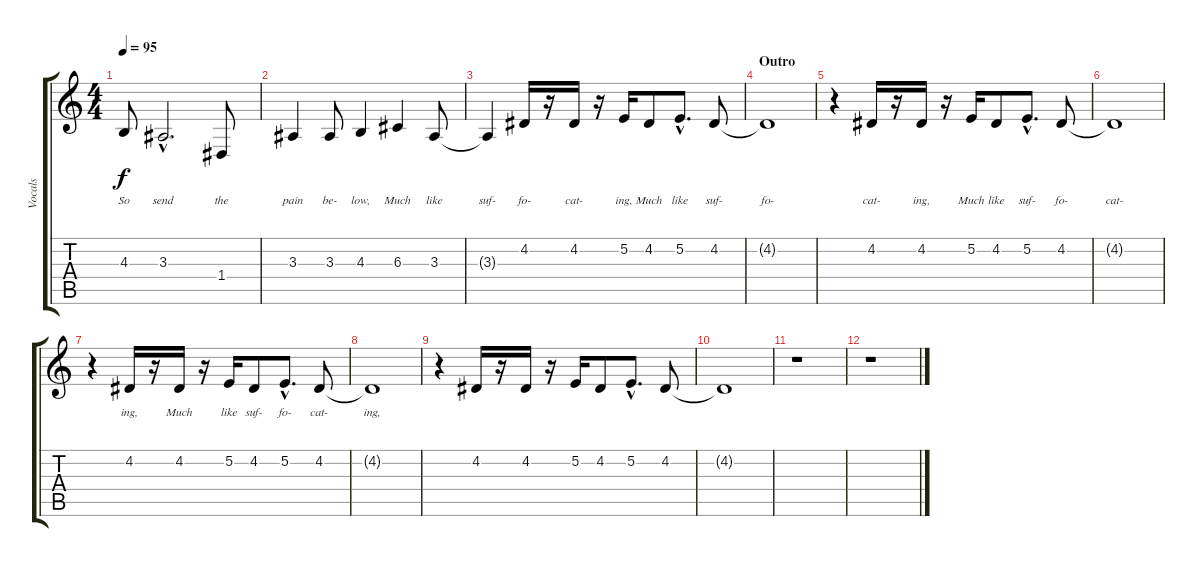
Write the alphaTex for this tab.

\track ("Vocals" "Vocals") {instrument trumpet}
\staff {score tabs}
\tuning (E4 B3 G3 D3 A2 E2) {hide}
\ts (4 4)
\tempo 95
\clef g2
\ks c
4.3.8{lyrics (0 "") lyrics (1 "So") lyrics (2 "") lyrics (3 "") lyrics (4 "") dy f} 3.3{hac}.2{d lyrics (0 "") lyrics (1 "send") lyrics (2 "") lyrics (3 "") lyrics (4 "")} 1.4.8{lyrics (0 "") lyrics (1 "the") lyrics (2 "") lyrics (3 "") lyrics (4 "")} |
3.3.4{lyrics (0 "") lyrics (1 "pain") lyrics (2 "") lyrics (3 "") lyrics (4 "")} 3.3.8{lyrics (0 "") lyrics (1 "be-") lyrics (2 "") lyrics (3 "") lyrics (4 "")} 4.3.4{lyrics (0 "") lyrics (1 "low,") lyrics (2 "") lyrics (3 "") lyrics (4 "")} 6.3.4{lyrics (0 "") lyrics (1 "Much") lyrics (2 "") lyrics (3 "") lyrics (4 "")} 3.3.8{lyrics (0 "") lyrics (1 "like") lyrics (2 "") lyrics (3 "") lyrics (4 "")} |
3.3{t}.4{lyrics (0 "") lyrics (1 "suf-") lyrics (2 "") lyrics (3 "") lyrics (4 "")} 4.2.16{lyrics (0 "") lyrics (1 "fo-") lyrics (2 "") lyrics (3 "") lyrics (4 "")} r.16 4.2.16{lyrics (0 "") lyrics (1 "cat-") lyrics (2 "") lyrics (3 "") lyrics (4 "")} r.16 5.2.16{lyrics (0 "") lyrics (1 "ing,") lyrics (2 "") lyrics (3 "") lyrics (4 "")} 4.2.8{lyrics (0 "") lyrics (1 "Much") lyrics (2 "") lyrics (3 "") lyrics (4 "")} 5.2{hac}.8{d lyrics (0 "") lyrics (1 "like") lyrics (2 "") lyrics (3 "") lyrics (4 "")} 4.2.8{lyrics (0 "") lyrics (1 "suf-") lyrics (2 "") lyrics (3 "") lyrics (4 "")} |
\section ("" "Outro")
4.2{t}.1{lyrics (0 "") lyrics (1 "fo-") lyrics (2 "") lyrics (3 "") lyrics (4 "")} |
r.4 4.2.16{lyrics (0 "") lyrics (1 "cat-") lyrics (2 "") lyrics (3 "") lyrics (4 "")} r.16 4.2.16{lyrics (0 "") lyrics (1 "ing,") lyrics (2 "") lyrics (3 "") lyrics (4 "")} r.16 5.2.16{lyrics (0 "") lyrics (1 "Much") lyrics (2 "") lyrics (3 "") lyrics (4 "")} 4.2.8{lyrics (0 "") lyrics (1 "like") lyrics (2 "") lyrics (3 "") lyrics (4 "")} 5.2{hac}.8{d lyrics (0 "") lyrics (1 "suf-") lyrics (2 "") lyrics (3 "") lyrics (4 "")} 4.2.8{lyrics (0 "") lyrics (1 "fo-") lyrics (2 "") lyrics (3 "") lyrics (4 "")} |
4.2{t}.1{lyrics (0 "") lyrics (1 "cat-") lyrics (2 "") lyrics (3 "") lyrics (4 "")} |
r.4 4.2.16{lyrics (0 "") lyrics (1 "ing,") lyrics (2 "") lyrics (3 "") lyrics (4 "")} r.16 4.2.16{lyrics (0 "") lyrics (1 "Much") lyrics (2 "") lyrics (3 "") lyrics (4 "")} r.16 5.2.16{lyrics (0 "") lyrics (1 "like") lyrics (2 "") lyrics (3 "") lyrics (4 "")} 4.2.8{lyrics (0 "") lyrics (1 "suf-") lyrics (2 "") lyrics (3 "") lyrics (4 "")} 5.2{hac}.8{d lyrics (0 "") lyrics (1 "fo-") lyrics (2 "") lyrics (3 "") lyrics (4 "")} 4.2.8{lyrics (0 "") lyrics (1 "cat-") lyrics (2 "") lyrics (3 "") lyrics (4 "")} |
4.2{t}.1{lyrics (0 "") lyrics (1 "ing,") lyrics (2 "") lyrics (3 "") lyrics (4 "")} |
r.4 4.2.16 r.16 4.2.16 r.16 5.2.16 4.2.8 5.2{hac}.8{d} 4.2.8 |
4.2{t}.1 |
r.1 |
r.1
